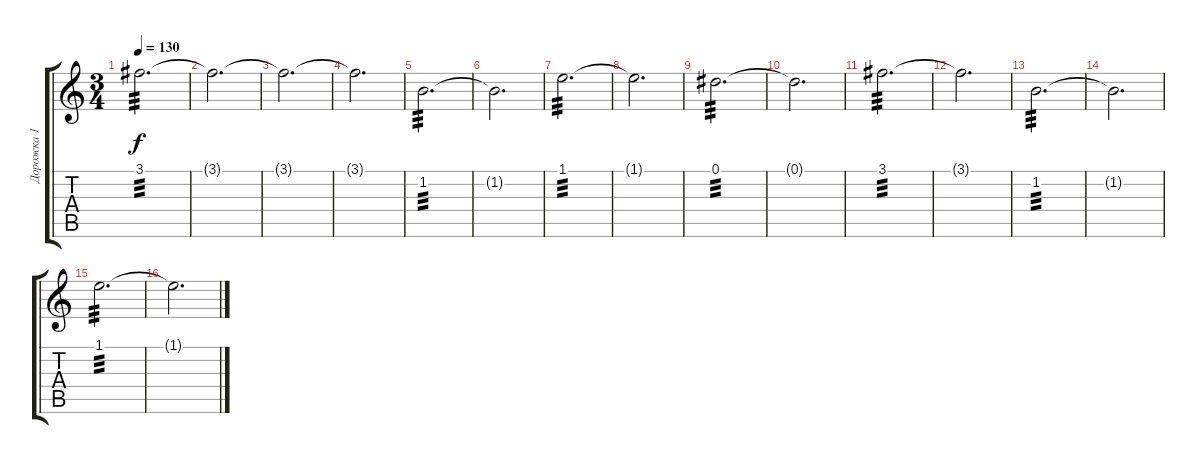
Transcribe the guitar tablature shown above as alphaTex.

\track ("Дорожка 1" "Дорожка 1") {instrument distortionguitar}
\staff {score tabs}
\tuning (Eb4 Bb3 Gb3 Db3 Ab2 Db2) {hide}
\ts (3 4)
\tempo 130
\clef g2
\ks c
3.1.2{d tp 3 dy f} |
3.1{t}.2{d} |
3.1{t}.2{d} |
3.1{t}.2{d} |
1.2.2{d tp 3} |
1.2{t}.2{d} |
1.1.2{d tp 3} |
1.1{t}.2{d} |
0.1.2{d tp 3} |
0.1{t}.2{d} |
3.1.2{d tp 3} |
3.1{t}.2{d} |
1.2.2{d tp 3} |
1.2{t}.2{d} |
1.1.2{d tp 3} |
1.1{t}.2{d}
